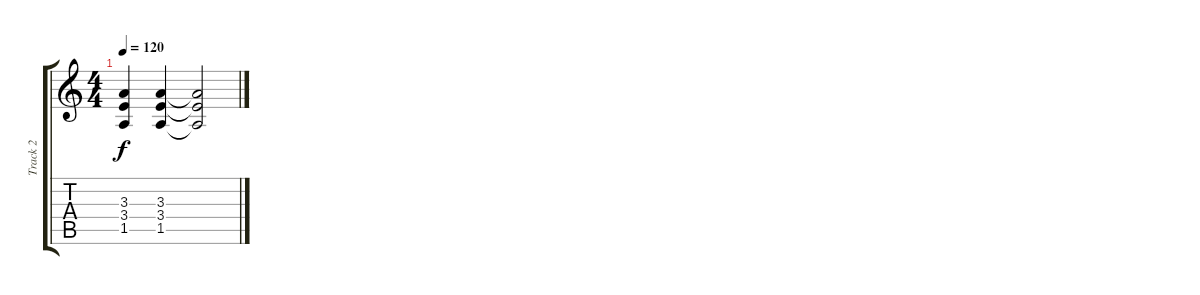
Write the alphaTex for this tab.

\track ("Track 2" "Track 2") {instrument overdrivenguitar}
\staff {score tabs}
\tuning (Eb4 Bb3 Gb3 Db3 Ab2 Eb2) {hide}
\ts (4 4)
\tempo 120
\clef g2
\ks c
(3.3 3.4 1.5).4{dy f} (3.3 3.4 1.5).4 (3.3{t} 3.4{t} 1.5{t}).2
